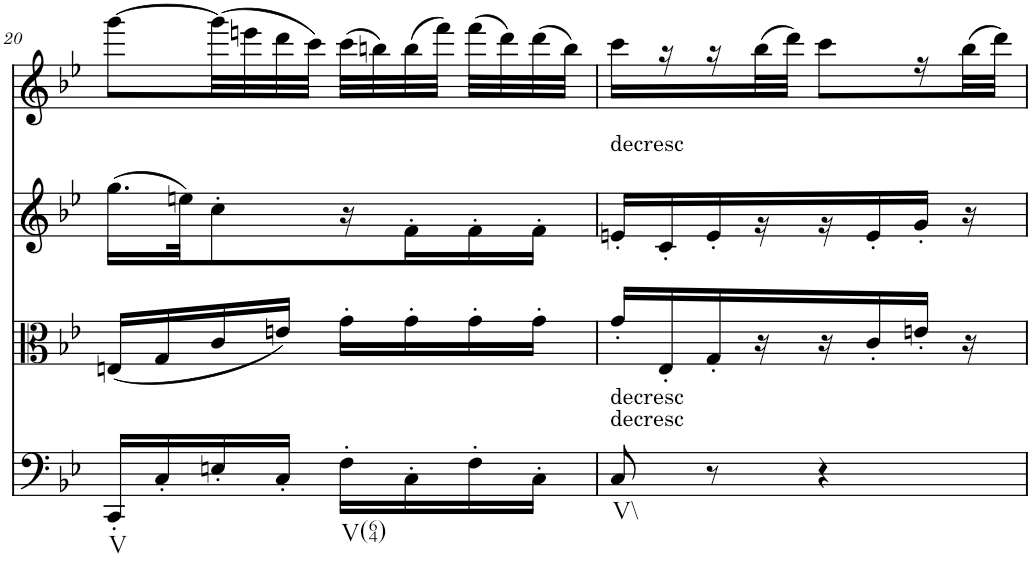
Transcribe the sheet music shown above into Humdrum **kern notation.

**kern	**kern	**kern	**kern
*part4	*part3	*part2	*part1
*staff4	*staff3	*staff2	*staff1
*I"Violoncello	*I"Viola	*I"Violin II	*I"Violin I
!!LO:PB:g=z
*clefF4	*clefC3	*clefG2	*clefG2
*k[b-e-]	*k[b-e-]	*k[b-e-]	*k[b-e-]
*M2/4	*M2/4	*M2/4	*M2/4
=20	=20	=20	=20
!LO:TX:b:t=V	!	!	!
16CC'/LL	(16En/LL	(16.gg\LL	[8ggg\L
16C'/	16G/	.	.
.	.	32een\JK)	.
16En'/	16c/	8cc'\	(32ggg\LL]
.	.	.	32eeen\
16C'/JJ	16en/JJ)	.	32ddd\
.	.	.	32ccc\JJJ)
!LO:TX:b:t=V(64)	!	!	!
16F'\LL	16g'\LL	16r	(32ccc\LLL
.	.	.	32bbn\)
16C'\	16g'\	16f'\	(32bb\
.	.	.	32fff\JJJ)
16F'\	16g'\	16f'\	(32fff\LLL
.	.	.	32ddd\)
16C'\JJ	16g'\JJ	16f'\JJ	(32ddd\
.	.	.	32bb\JJJ)
=21	=21	=21	=21
!	!	!LO:TX:a:t=decresc	!
!LO:TX:a:t=decresc	!	!	!
!LO:TX:a:t=decresc	!	!	!
!LO:TX:b:t=V\\	!	!	!
8C/	16g'/LL	16en'/LL	16ccc\LL
.	16E-'/	16c'/	16r
8r	16G'/	16e'/	16r
.	16r	16r	(32bb-\L
.	.	.	32ddd\JJJ)
4r	16r	16r	8ccc\L
.	16c'/	16e'/	.
.	16en'/JJ	16g'/JJ	16r
.	16r	16r	(32bb-\L
.	.	.	32ddd\JJJ)
=	=	=	=
*-	*-	*-	*-
